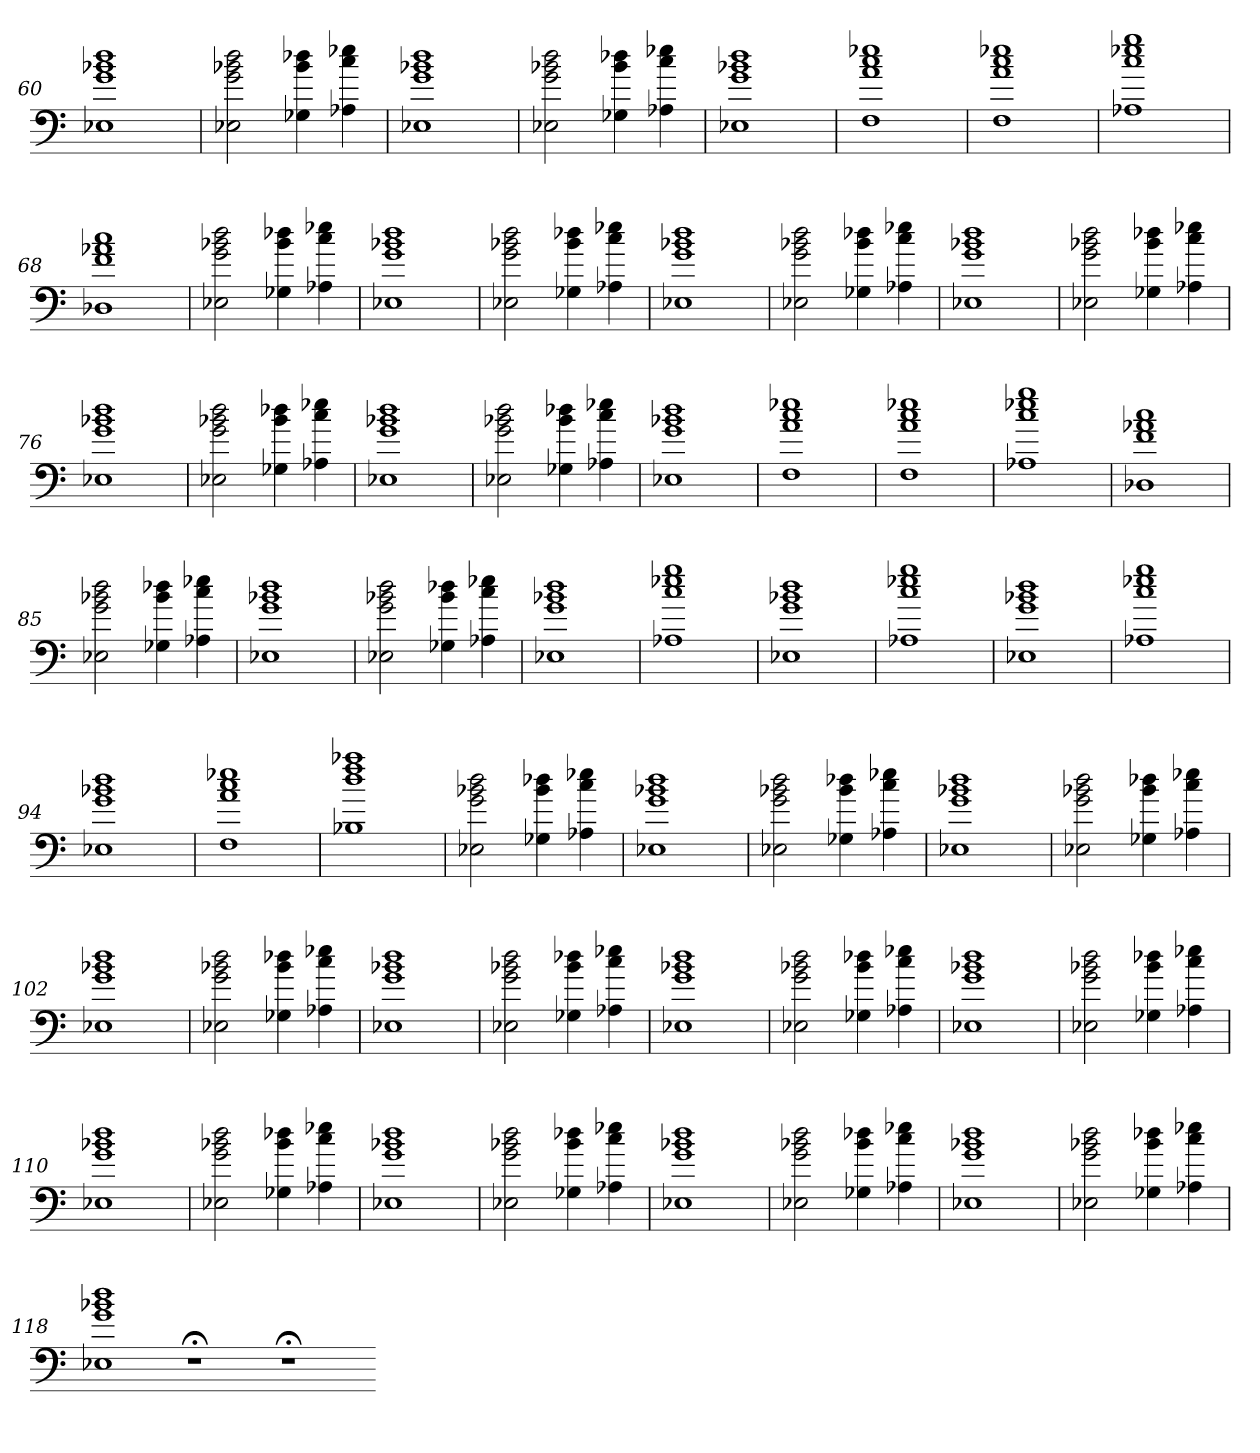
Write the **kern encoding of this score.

**kern
*part1
*staff1
=60
1E-X 1g 1b-X 1dd
=61
2E-X 2g 2b-X 2dd
4G-X 4b- 4dd-X
4A-X 4cc 4ee-X
=62
1E-X 1g 1b-X 1dd
=63
2E-X 2g 2b-X 2dd
4G-X 4b- 4dd-X
4A-X 4cc 4ee-X
=64
1E-X 1g 1b-X 1dd
=65
1F 1a 1cc 1ee-X
=66
1F 1a 1cc 1ee-X
=67
1A-X 1cc 1ee-X 1gg
=68
1D-X 1f 1a-X 1cc
=69
2E-X 2g 2b-X 2dd
4G-X 4b- 4dd-X
4A-X 4cc 4ee-X
=70
1E-X 1g 1b-X 1dd
=71
2E-X 2g 2b-X 2dd
4G-X 4b- 4dd-X
4A-X 4cc 4ee-X
=72
1E-X 1g 1b-X 1dd
=73
2E-X 2g 2b-X 2dd
4G-X 4b- 4dd-X
4A-X 4cc 4ee-X
=74
1E-X 1g 1b-X 1dd
=75
2E-X 2g 2b-X 2dd
4G-X 4b- 4dd-X
4A-X 4cc 4ee-X
=76
1E-X 1g 1b-X 1dd
=77
2E-X 2g 2b-X 2dd
4G-X 4b- 4dd-X
4A-X 4cc 4ee-X
=78
1E-X 1g 1b-X 1dd
=79
2E-X 2g 2b-X 2dd
4G-X 4b- 4dd-X
4A-X 4cc 4ee-X
=80
1E-X 1g 1b-X 1dd
=81
1F 1a 1cc 1ee-X
=82
1F 1a 1cc 1ee-X
=83
1A-X 1cc 1ee-X 1gg
=84
1D-X 1f 1a-X 1cc
=85
2E-X 2g 2b-X 2dd
4G-X 4b- 4dd-X
4A-X 4cc 4ee-X
=86
1E-X 1g 1b-X 1dd
=87
2E-X 2g 2b-X 2dd
4G-X 4b- 4dd-X
4A-X 4cc 4ee-X
=88
1E-X 1g 1b-X 1dd
=89
1A-X 1cc 1ee-X 1gg
=90
1E-X 1g 1b-X 1dd
=91
1A-X 1cc 1ee-X 1gg
=92
1E-X 1g 1b-X 1dd
=93
1A-X 1cc 1ee-X 1gg
=94
1E-X 1g 1b-X 1dd
=95
1F 1a 1cc 1ee-X
=96
1B-X 1dd 1ff 1aa-X
=97
2E-X 2g 2b-X 2dd
4G-X 4b- 4dd-X
4A-X 4cc 4ee-X
=98
1E-X 1g 1b-X 1dd
=99
2E-X 2g 2b-X 2dd
4G-X 4b- 4dd-X
4A-X 4cc 4ee-X
=100
1E-X 1g 1b-X 1dd
=101
2E-X 2g 2b-X 2dd
4G-X 4b- 4dd-X
4A-X 4cc 4ee-X
=102
1E-X 1g 1b-X 1dd
=103
2E-X 2g 2b-X 2dd
4G-X 4b- 4dd-X
4A-X 4cc 4ee-X
=104
1E-X 1g 1b-X 1dd
=105
2E-X 2g 2b-X 2dd
4G-X 4b- 4dd-X
4A-X 4cc 4ee-X
=106
1E-X 1g 1b-X 1dd
=107
2E-X 2g 2b-X 2dd
4G-X 4b- 4dd-X
4A-X 4cc 4ee-X
=108
1E-X 1g 1b-X 1dd
=109
2E-X 2g 2b-X 2dd
4G-X 4b- 4dd-X
4A-X 4cc 4ee-X
=110
1E-X 1g 1b-X 1dd
=111
2E-X 2g 2b-X 2dd
4G-X 4b- 4dd-X
4A-X 4cc 4ee-X
=112
1E-X 1g 1b-X 1dd
=113
2E-X 2g 2b-X 2dd
4G-X 4b- 4dd-X
4A-X 4cc 4ee-X
=114
1E-X 1g 1b-X 1dd
=115
2E-X 2g 2b-X 2dd
4G-X 4b- 4dd-X
4A-X 4cc 4ee-X
=116
1E-X 1g 1b-X 1dd
=117
2E-X 2g 2b-X 2dd
4G-X 4b- 4dd-X
4A-X 4cc 4ee-X
=118
1E-X 1g 1b-X 1dd
1r;<
1r;<
=-
*-
